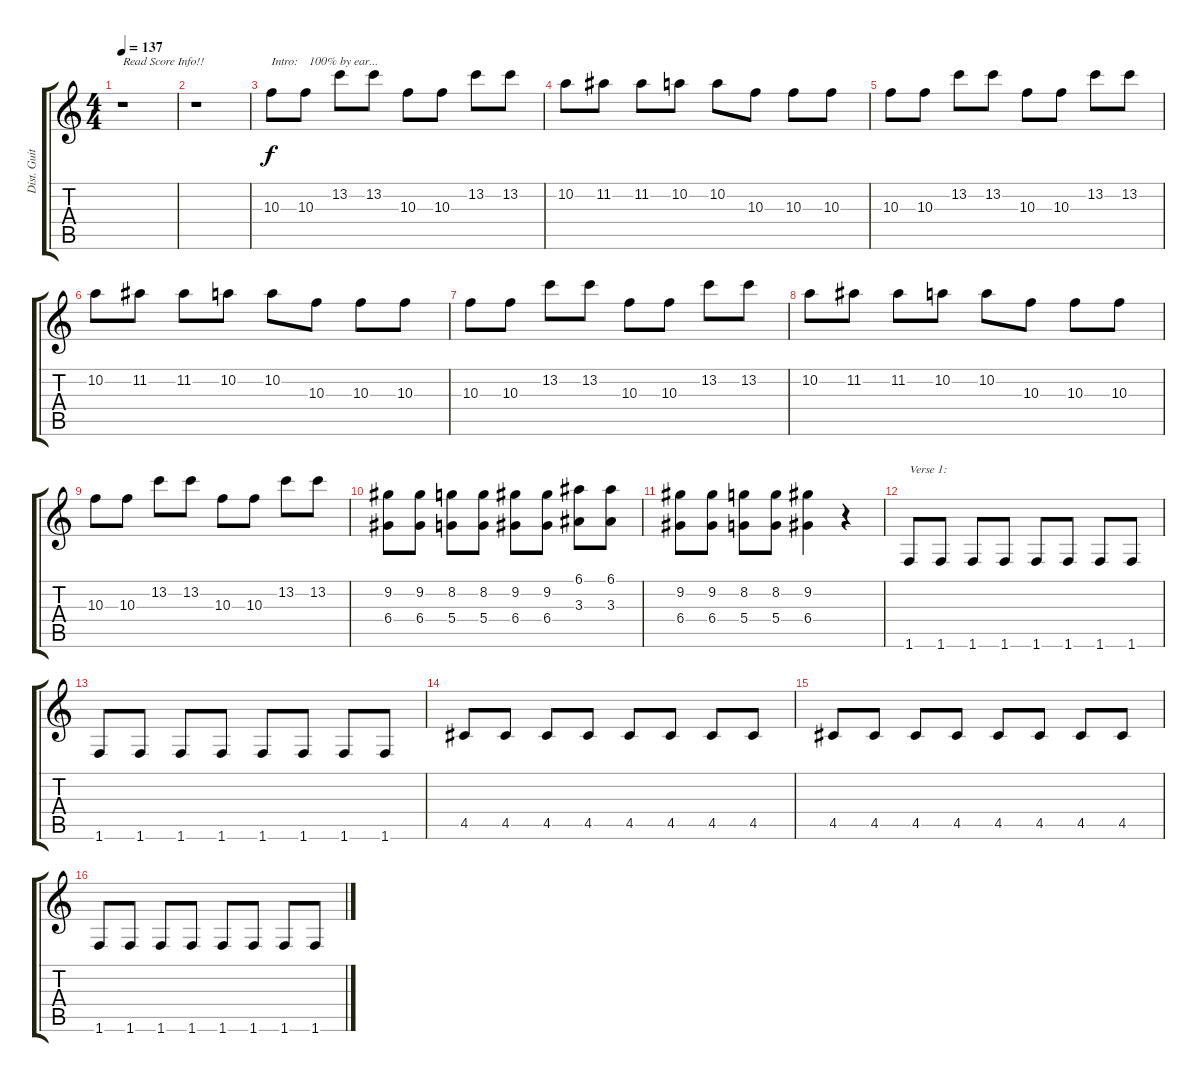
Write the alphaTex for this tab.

\track ("Dist. Guitar 1" "Dist. Guit") {instrument distortionguitar}
\staff {score tabs}
\tuning (E4 B3 G3 D3 A2 E2) {hide}
\ts (4 4)
\tempo 137
\clef g2
\ks c
r.1{txt "Read Score Info!!" dy f instrument distortionguitar} |
r.1 |
10.3.8{txt "Intro:    100% by ear..." volume 10 instrument lead3calliope} 10.3.8 13.2.8 13.2.8 10.3.8 10.3.8 13.2.8 13.2.8 |
10.2.8 11.2.8 11.2.8 10.2.8 10.2.8 10.3.8 10.3.8 10.3.8 |
10.3.8 10.3.8 13.2.8 13.2.8 10.3.8 10.3.8 13.2.8 13.2.8 |
10.2.8 11.2.8 11.2.8 10.2.8 10.2.8 10.3.8 10.3.8 10.3.8 |
10.3.8 10.3.8 13.2.8 13.2.8 10.3.8 10.3.8 13.2.8 13.2.8 |
10.2.8 11.2.8 11.2.8 10.2.8 10.2.8 10.3.8 10.3.8 10.3.8 |
10.3.8 10.3.8 13.2.8 13.2.8 10.3.8 10.3.8 13.2.8 13.2.8 |
(9.2 6.4).8 (9.2 6.4).8 (8.2 5.4).8 (8.2 5.4).8 (9.2 6.4).8 (9.2 6.4).8 (6.1 3.3).8 (6.1 3.3).8 |
(9.2 6.4).8 (9.2 6.4).8 (8.2 5.4).8 (8.2 5.4).8 (9.2 6.4).4 r.4 |
1.6.8{txt "Verse 1:" volume 10 instrument distortionguitar} 1.6.8 1.6.8 1.6.8 1.6.8 1.6.8 1.6.8 1.6.8 |
1.6.8 1.6.8 1.6.8 1.6.8 1.6.8 1.6.8 1.6.8 1.6.8 |
4.5.8 4.5.8 4.5.8 4.5.8 4.5.8 4.5.8 4.5.8 4.5.8 |
4.5.8 4.5.8 4.5.8 4.5.8 4.5.8 4.5.8 4.5.8 4.5.8 |
1.6.8 1.6.8 1.6.8 1.6.8 1.6.8 1.6.8 1.6.8 1.6.8
